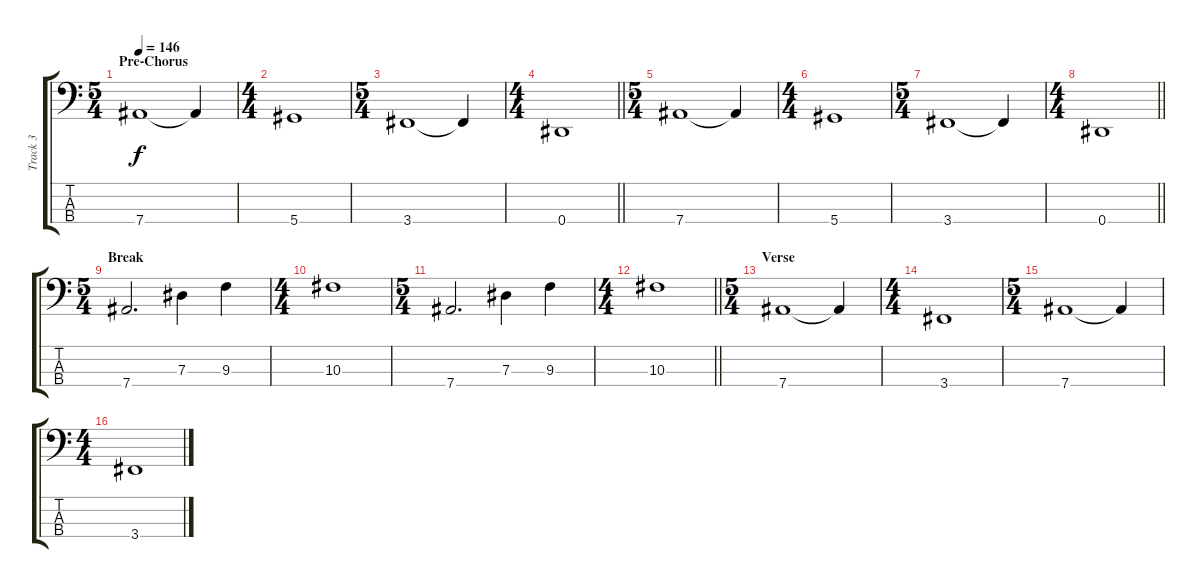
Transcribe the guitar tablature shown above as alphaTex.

\track ("Track 3" "Track 3") {instrument electricbassfinger}
\staff {score tabs}
\tuning (Gb2 Db2 Ab1 Eb1) {hide}
\ts (5 4)
\section ("" "Pre-Chorus")
\tempo 146
\clef f4
\ks c
7.4.1{dy f} 7.4{t}.4 |
\ts (4 4)
5.4.1 |
\ts (5 4)
3.4.1 3.4{t}.4 |
\ts (4 4)
\barLineRight lightlight
0.4.1 |
\ts (5 4)
7.4.1 7.4{t}.4 |
\ts (4 4)
5.4.1 |
\ts (5 4)
3.4.1 3.4{t}.4 |
\ts (4 4)
\barLineRight lightlight
0.4.1 |
\ts (5 4)
\section ("" "Break")
7.4.2{d} 7.3.4 9.3.4 |
\ts (4 4)
10.3.1 |
\ts (5 4)
7.4.2{d} 7.3.4 9.3.4 |
\ts (4 4)
\barLineRight lightlight
10.3.1 |
\ts (5 4)
\section ("" "Verse")
7.4.1 7.4{t}.4 |
\ts (4 4)
3.4.1 |
\ts (5 4)
7.4.1 7.4{t}.4 |
\ts (4 4)
3.4.1
